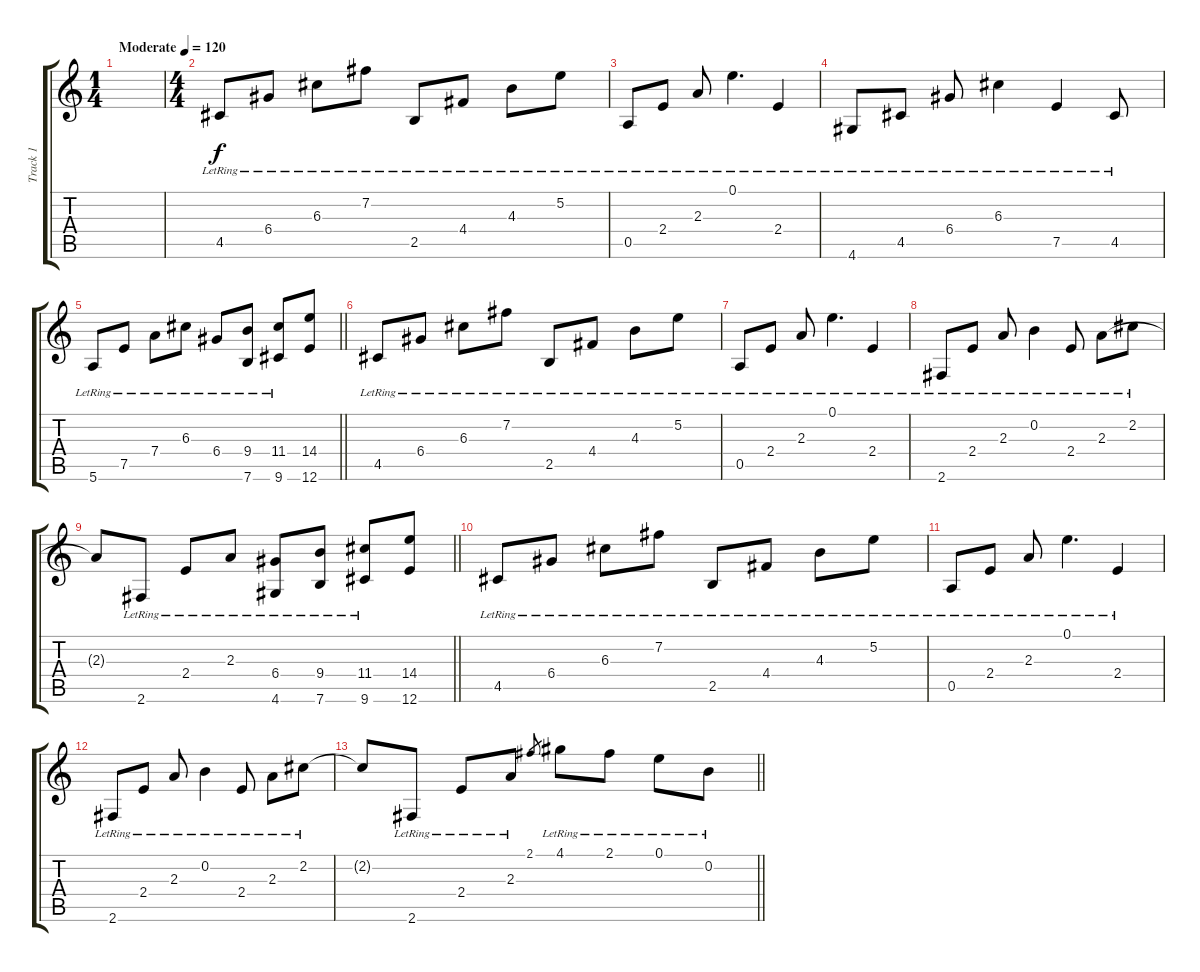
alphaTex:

\track ("Track 1" "Track 1") {instrument acousticguitarsteel}
\staff {score tabs}
\tuning (E4 B3 G3 D3 A2 E2) {hide}
\ts (1 4)
\tempo (120 "Moderate")
\clef g2
\ks c
|
\ts (4 4)
4.5{lr}.8 6.4{lr}.8 6.3{lr}.8 7.2{lr}.8 2.5{lr}.8 4.4{lr}.8 4.3{lr}.8 5.2{lr}.8 |
0.5{lr}.8 2.4{lr}.8 2.3{lr}.8 0.1{lr}.4{d} 2.4{lr}.4 |
4.6{lr}.8 4.5{lr}.8 6.4{lr}.8 6.3{lr}.4 7.5{lr}.4 4.5{lr}.8 |
\barLineRight lightlight
5.6{lr}.8 7.5{lr}.8 7.4{lr}.8 6.3{lr}.8 6.4{lr}.8 (9.4{lr} 7.6).8 (11.4{lr} 9.6).8 (14.4 12.6).8 |
4.5{lr}.8 6.4{lr}.8 6.3{lr}.8 7.2{lr}.8 2.5{lr}.8 4.4{lr}.8 4.3{lr}.8 5.2{lr}.8 |
0.5{lr}.8 2.4{lr}.8 2.3{lr}.8 0.1{lr}.4{d} 2.4{lr}.4 |
2.6{lr}.8 2.4{lr}.8 2.3{lr}.8 0.2{lr}.4 2.4{lr}.8 2.3{lr}.8 2.2{lr}.8 |
\barLineRight lightlight
2.3{t}.8 2.6{lr}.8 2.4{lr}.8 2.3{lr}.8 (6.4{lr} 4.6).8 (9.4{lr} 7.6{lr}).8 (11.4{lr} 9.6{lr}).8 (14.4 12.6).8 |
4.5{lr}.8 6.4{lr}.8 6.3{lr}.8 7.2{lr}.8 2.5{lr}.8 4.4{lr}.8 4.3{lr}.8 5.2{lr}.8 |
0.5{lr}.8 2.4{lr}.8 2.3{lr}.8 0.1{lr}.4{d} 2.4{lr}.4 |
2.6{lr}.8 2.4{lr}.8 2.3{lr}.8 0.2{lr}.4 2.4{lr}.8 2.3{lr}.8 2.2{lr}.8 |
\barLineRight lightlight
2.2{t}.8 2.6{lr}.8 2.4{lr}.8 2.3{lr}.8 2.1.8{gr} 4.1{lr}.8 2.1{lr}.8 0.1{lr}.8 0.2{lr}.8
